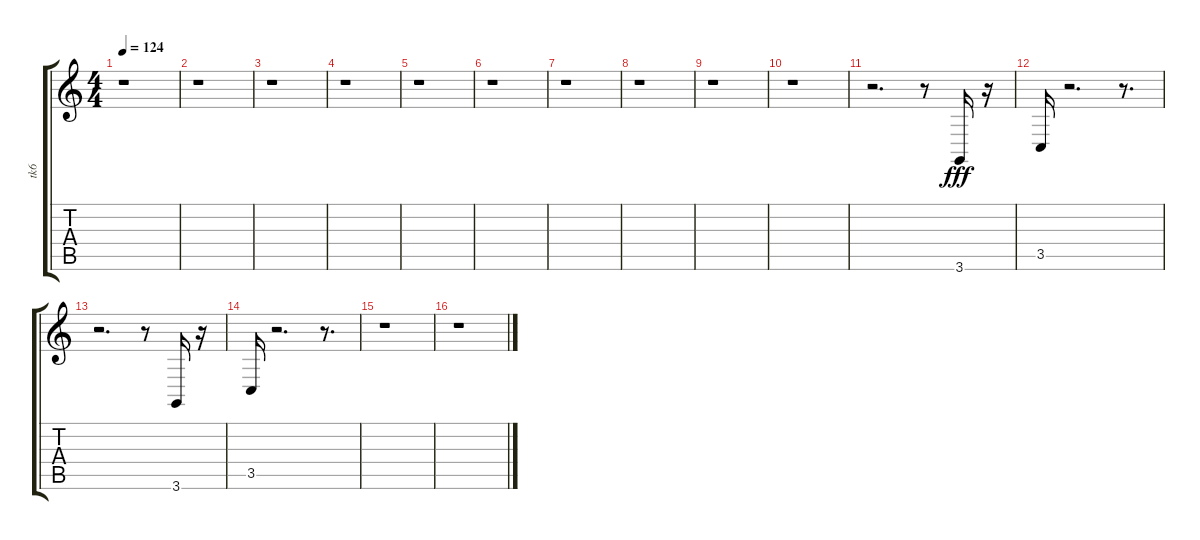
\track ("tk6" "tk6") {instrument timpani}
\staff {score tabs}
\tuning (E4 B3 G3 D3 A2 E2) {hide}
\ts (4 4)
\tempo 124
\clef g2
\ks c
r.1{dy fff} |
r.1 |
r.1 |
r.1 |
r.1 |
r.1 |
r.1 |
r.1 |
r.1 |
r.1 |
r.2{d} r.8 3.6.16{balance 4} r.16 |
3.5.16{balance 12} r.2{d} r.8{d} |
r.2{d} r.8 3.6.16{balance 4} r.16 |
3.5.16{balance 12} r.2{d} r.8{d} |
r.1 |
r.1
